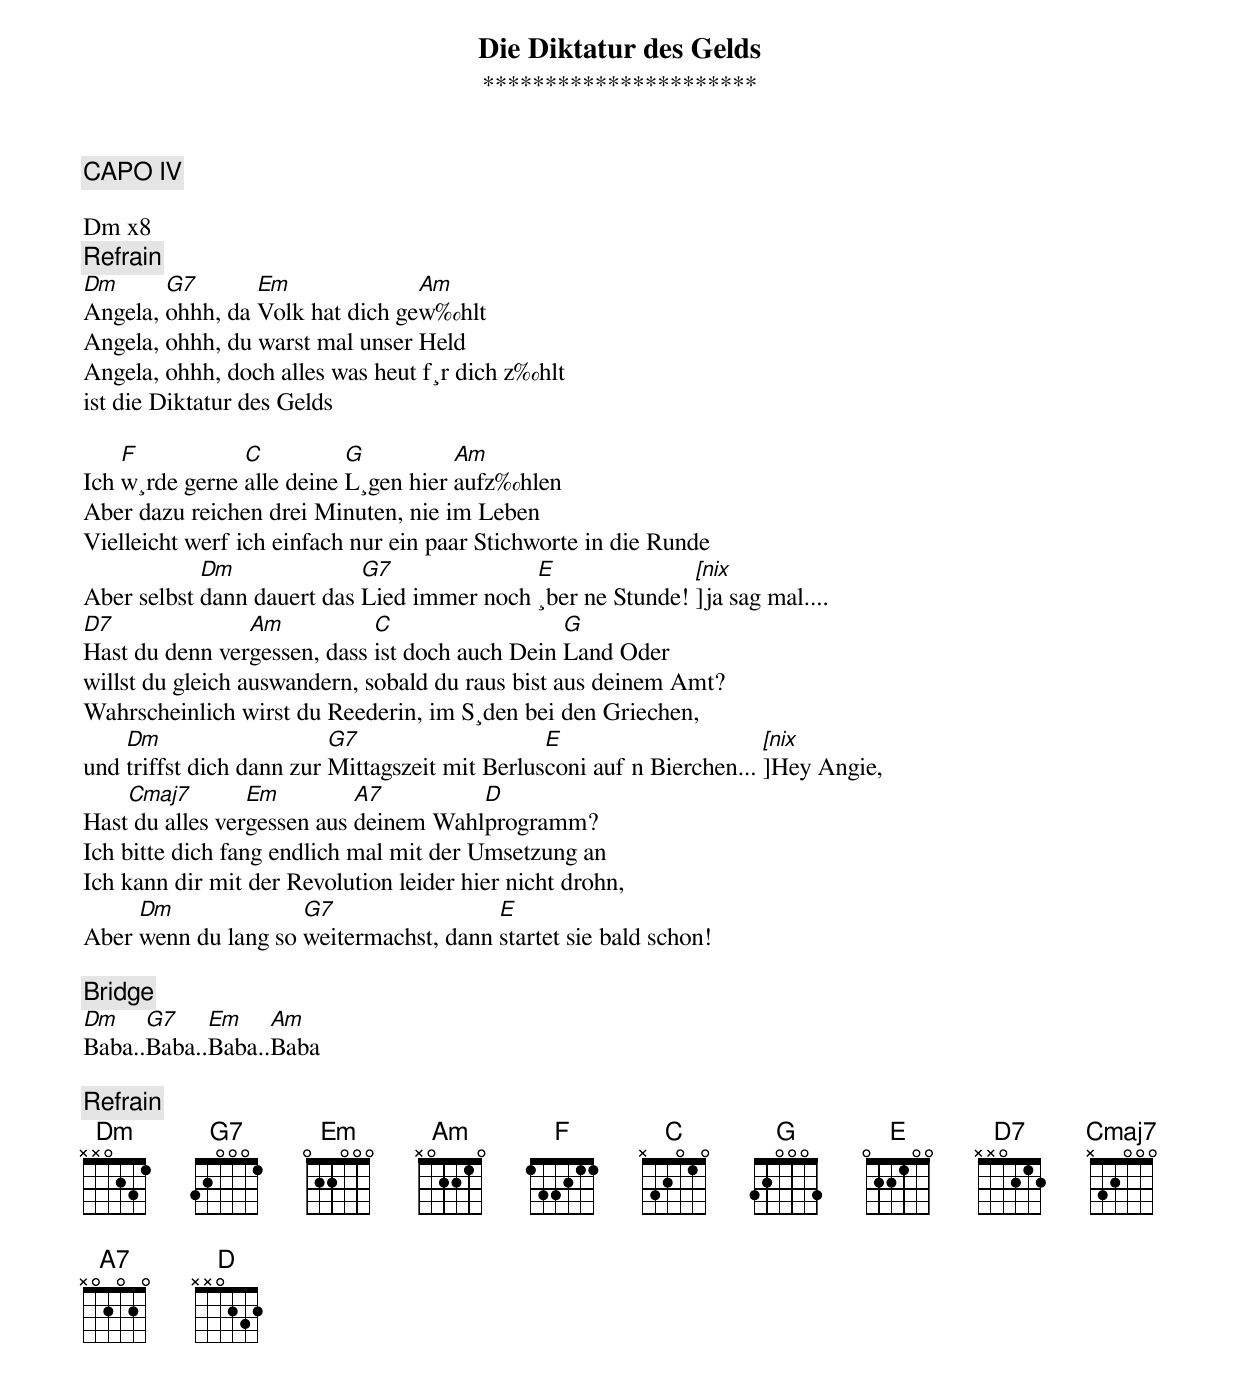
Die Diktatur des Gelds
**********************
[ CAPO IV ]

Dm x8
[Refrain]
Dm      G7       Em              Am
Angela, ohhh, da Volk hat dich gew‰hlt
Angela, ohhh, du warst mal unser Held
Angela, ohhh, doch alles was heut f¸r dich z‰hlt
ist die Diktatur des Gelds

    F           C          G          Am
Ich w¸rde gerne alle deine L¸gen hier aufz‰hlen
Aber dazu reichen drei Minuten, nie im Leben
Vielleicht werf ich einfach nur ein paar Stichworte in die Runde
            Dm              G7              E               [nix]
Aber selbst dann dauert das Lied immer noch ¸ber ne Stunde! ja sag mal....
D7              Am           C                  G
Hast du denn vergessen, dass ist doch auch Dein Land Oder
willst du gleich auswandern, sobald du raus bist aus deinem Amt?
Wahrscheinlich wirst du Reederin, im S¸den bei den Griechen,
    Dm                    G7                    E                      [nix]
und triffst dich dann zur Mittagszeit mit Berlusconi auf n Bierchen... Hey Angie,
    Cmaj7        Em         A7         D
Hast du alles vergessen aus deinem Wahlprogramm?
Ich bitte dich fang endlich mal mit der Umsetzung an
Ich kann dir mit der Revolution leider hier nicht drohn,
     Dm              G7                 E
Aber wenn du lang so weitermachst, dann startet sie bald schon!

[Bridge]
Dm    G7    Em    Am
Baba..Baba..Baba..Baba

[Refrain]
